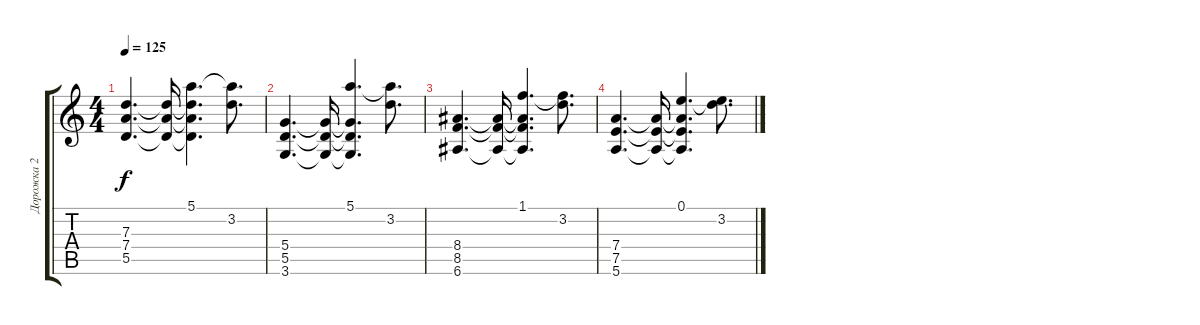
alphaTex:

\track ("Дорожка 2" "Дорожка 2") {instrument distortionguitar}
\staff {score tabs}
\tuning (E4 B3 G3 D3 A2 E2) {hide}
\ts (4 4)
\tempo 125
\clef g2
\ks c
(7.3 7.4 5.5).4{d dy f} (7.3{t} 7.4{t} 5.5{t}).16 (5.1 7.3{t} 7.4{t} 5.5{t}).4{d} (5.1{t} 3.2).8{d} |
(5.4 5.5 3.6).4{d} (5.4{t} 5.5{t} 3.6{t}).16 (5.1 5.4{t} 5.5{t} 3.6{t}).4{d} (5.1{t} 3.2).8{d} |
(8.4 8.5 6.6).4{d} (8.4{t} 8.5{t} 6.6{t}).16 (1.1 8.4{t} 8.5{t} 6.6{t}).4{d} (1.1{t} 3.2).8{d} |
(7.4 7.5 5.6).4{d} (7.4{t} 7.5{t} 5.6{t}).16 (0.1 7.4{t} 7.5{t} 5.6{t}).4{d} (0.1{t} 3.2).8{d}
